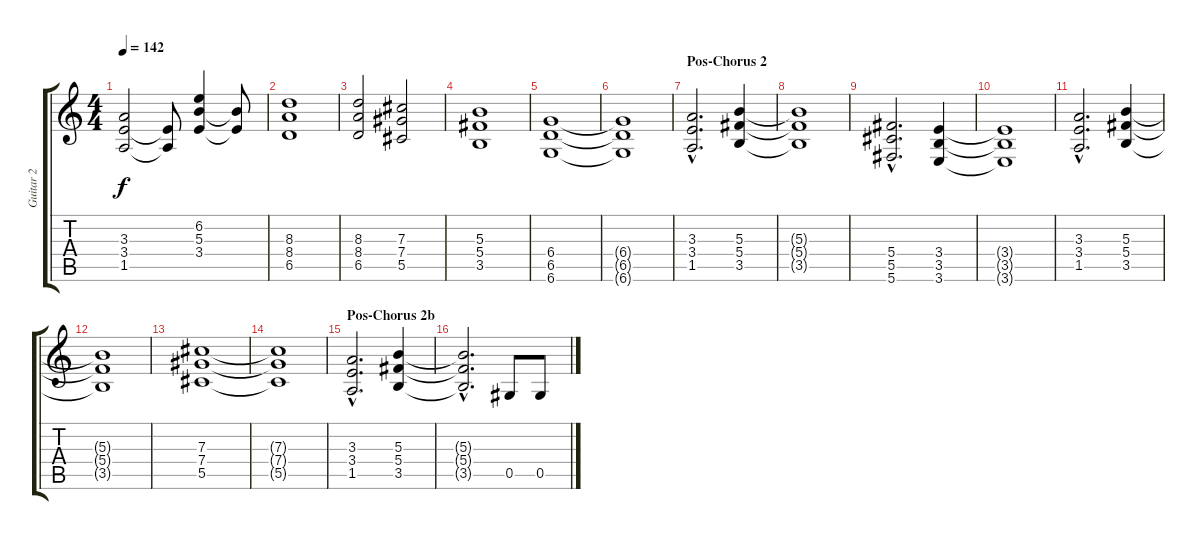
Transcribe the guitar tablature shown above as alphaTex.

\track ("Guitar 2" "Guitar 2") {instrument distortionguitar}
\staff {score tabs}
\tuning (Eb4 Bb3 Gb3 Db3 Ab2 Db2) {hide}
\ts (4 4)
\tempo 142
\clef g2
\ks c
(3.3 3.4 1.5).2{dy f} (3.4{t} 1.5{t}).8 (6.2 5.3 3.4).4 (5.3{t} 3.4{t}).8 |
(8.3 8.4 6.5).1 |
(8.3 8.4 6.5).2 (7.3 7.4 5.5).2 |
(5.3 5.4 3.5).1 |
(6.4 6.5 6.6).1 |
(6.4{t} 6.5{t} 6.6{t}).1 |
\section ("" "Pos-Chorus 2")
(3.3{hac} 3.4{hac} 1.5{hac}).2{d} (5.3 5.4 3.5).4 |
(5.3{t} 5.4{t} 3.5{t}).1 |
(5.4{hac} 5.5{hac} 5.6{hac}).2{d} (3.4 3.5 3.6).4 |
(3.4{t} 3.5{t} 3.6{t}).1 |
(3.3{hac} 3.4{hac} 1.5{hac}).2{d} (5.3 5.4 3.5).4 |
(5.3{t} 5.4{t} 3.5{t}).1 |
(7.3 7.4 5.5).1 |
(7.3{t} 7.4{t} 5.5{t}).1 |
\section ("" "Pos-Chorus 2b")
(3.3{hac} 3.4{hac} 1.5{hac}).2{d} (5.3 5.4 3.5).4 |
(5.3{hac t} 5.4{hac t} 3.5{hac t}).2{d} 0.5.8 0.5.8
